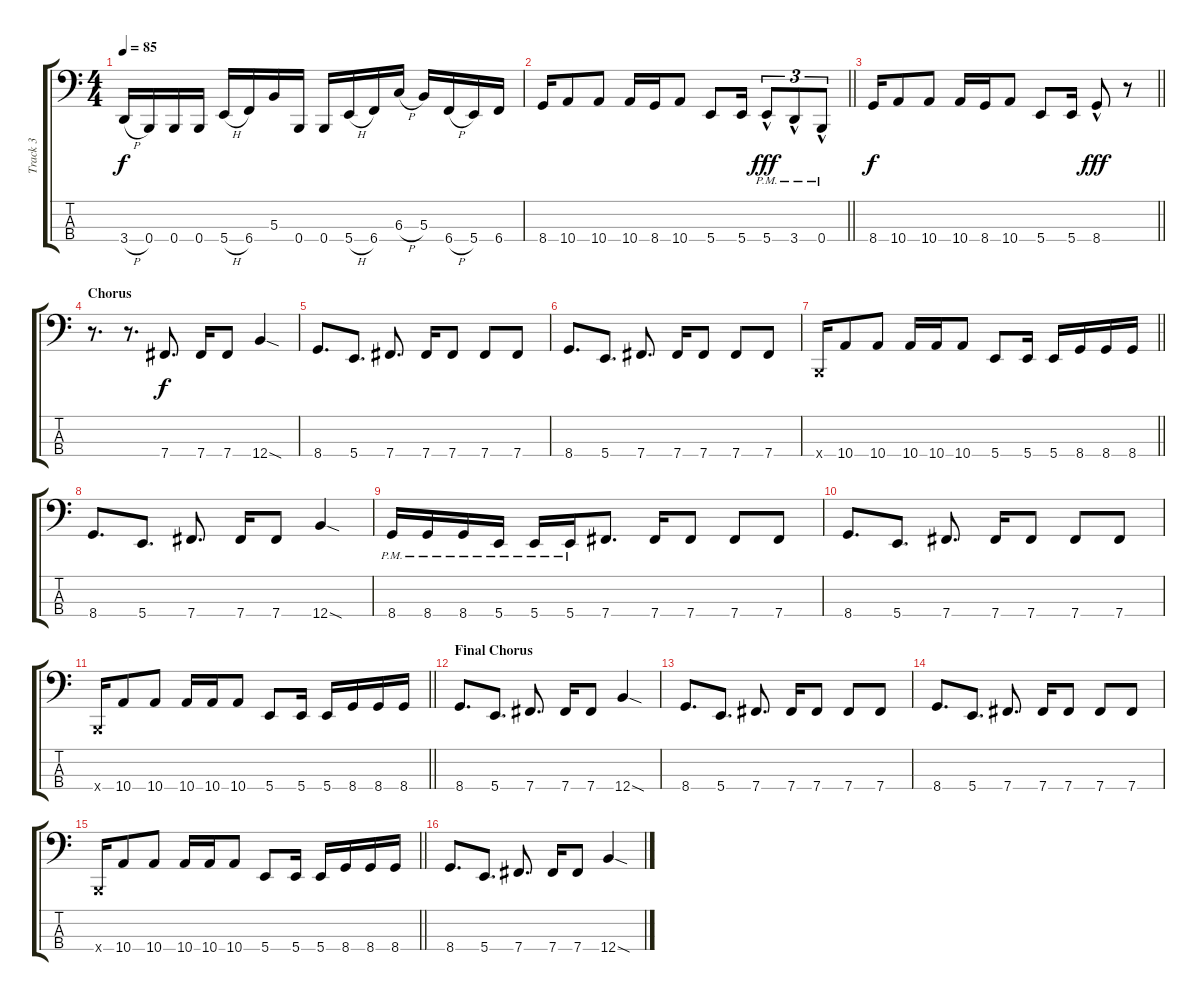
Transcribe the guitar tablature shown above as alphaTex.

\track ("Track 3" "Track 3") {instrument electricbasspick}
\staff {score tabs}
\tuning (E2 B1 Gb1 B0) {hide}
\ts (4 4)
\tempo 85
\clef f4
\ks c
3.4{h}.16{dy f} 0.4.16 0.4.16 0.4.16 5.4{h}.16 6.4.16 5.3.16 0.4.16 0.4.16 5.4{h}.16 6.4.16 6.3{h}.16 5.3.16 6.4{h}.16 5.4.16 6.4.16 |
\barLineRight lightlight
8.4.16 10.4.8 10.4.8 10.4.16 8.4.16 10.4.8 5.4.8 5.4.16 5.4{hac pm}.8{tu (3 2) dy fff} 3.4{hac pm}.8{tu (3 2)} 0.4{hac pm}.8{tu (3 2)} |
\barLineRight lightlight
8.4.16{dy f} 10.4.8 10.4.8 10.4.16 8.4.16 10.4.8 5.4.8 5.4.16 8.4{hac}.8{dy fff} r.8 |
\section ("" "Chorus")
r.8{d} r.8{d} 7.4.8{d dy f} 7.4.16 7.4.8 12.4{sod}.4 |
8.4.8{d} 5.4.8{d} 7.4.8{d} 7.4.16 7.4.8 7.4.8 7.4.8 |
8.4.8{d} 5.4.8{d} 7.4.8{d} 7.4.16 7.4.8 7.4.8 7.4.8 |
\barLineRight lightlight
0.4{x}.16 10.4.8 10.4.8 10.4.16 10.4.16 10.4.8 5.4.8 5.4.16 5.4.16 8.4.16 8.4.16 8.4.16 |
8.4.8{d} 5.4.8{d} 7.4.8{d} 7.4.16 7.4.8 12.4{sod}.4 |
8.4{pm}.16 8.4{pm}.16 8.4{pm}.16 5.4{pm}.16 5.4{pm}.16 5.4{pm}.16 7.4.8{d} 7.4.16 7.4.8 7.4.8 7.4.8 |
8.4.8{d} 5.4.8{d} 7.4.8{d} 7.4.16 7.4.8 7.4.8 7.4.8 |
\barLineRight lightlight
0.4{x}.16 10.4.8 10.4.8 10.4.16 10.4.16 10.4.8 5.4.8 5.4.16 5.4.16 8.4.16 8.4.16 8.4.16 |
\section ("" "Final Chorus")
8.4.8{d} 5.4.8{d} 7.4.8{d} 7.4.16 7.4.8 12.4{sod}.4 |
8.4.8{d} 5.4.8{d} 7.4.8{d} 7.4.16 7.4.8 7.4.8 7.4.8 |
8.4.8{d} 5.4.8{d} 7.4.8{d} 7.4.16 7.4.8 7.4.8 7.4.8 |
\barLineRight lightlight
0.4{x}.16 10.4.8 10.4.8 10.4.16 10.4.16 10.4.8 5.4.8 5.4.16 5.4.16 8.4.16 8.4.16 8.4.16 |
8.4.8{d} 5.4.8{d} 7.4.8{d} 7.4.16 7.4.8 12.4{sod}.4
